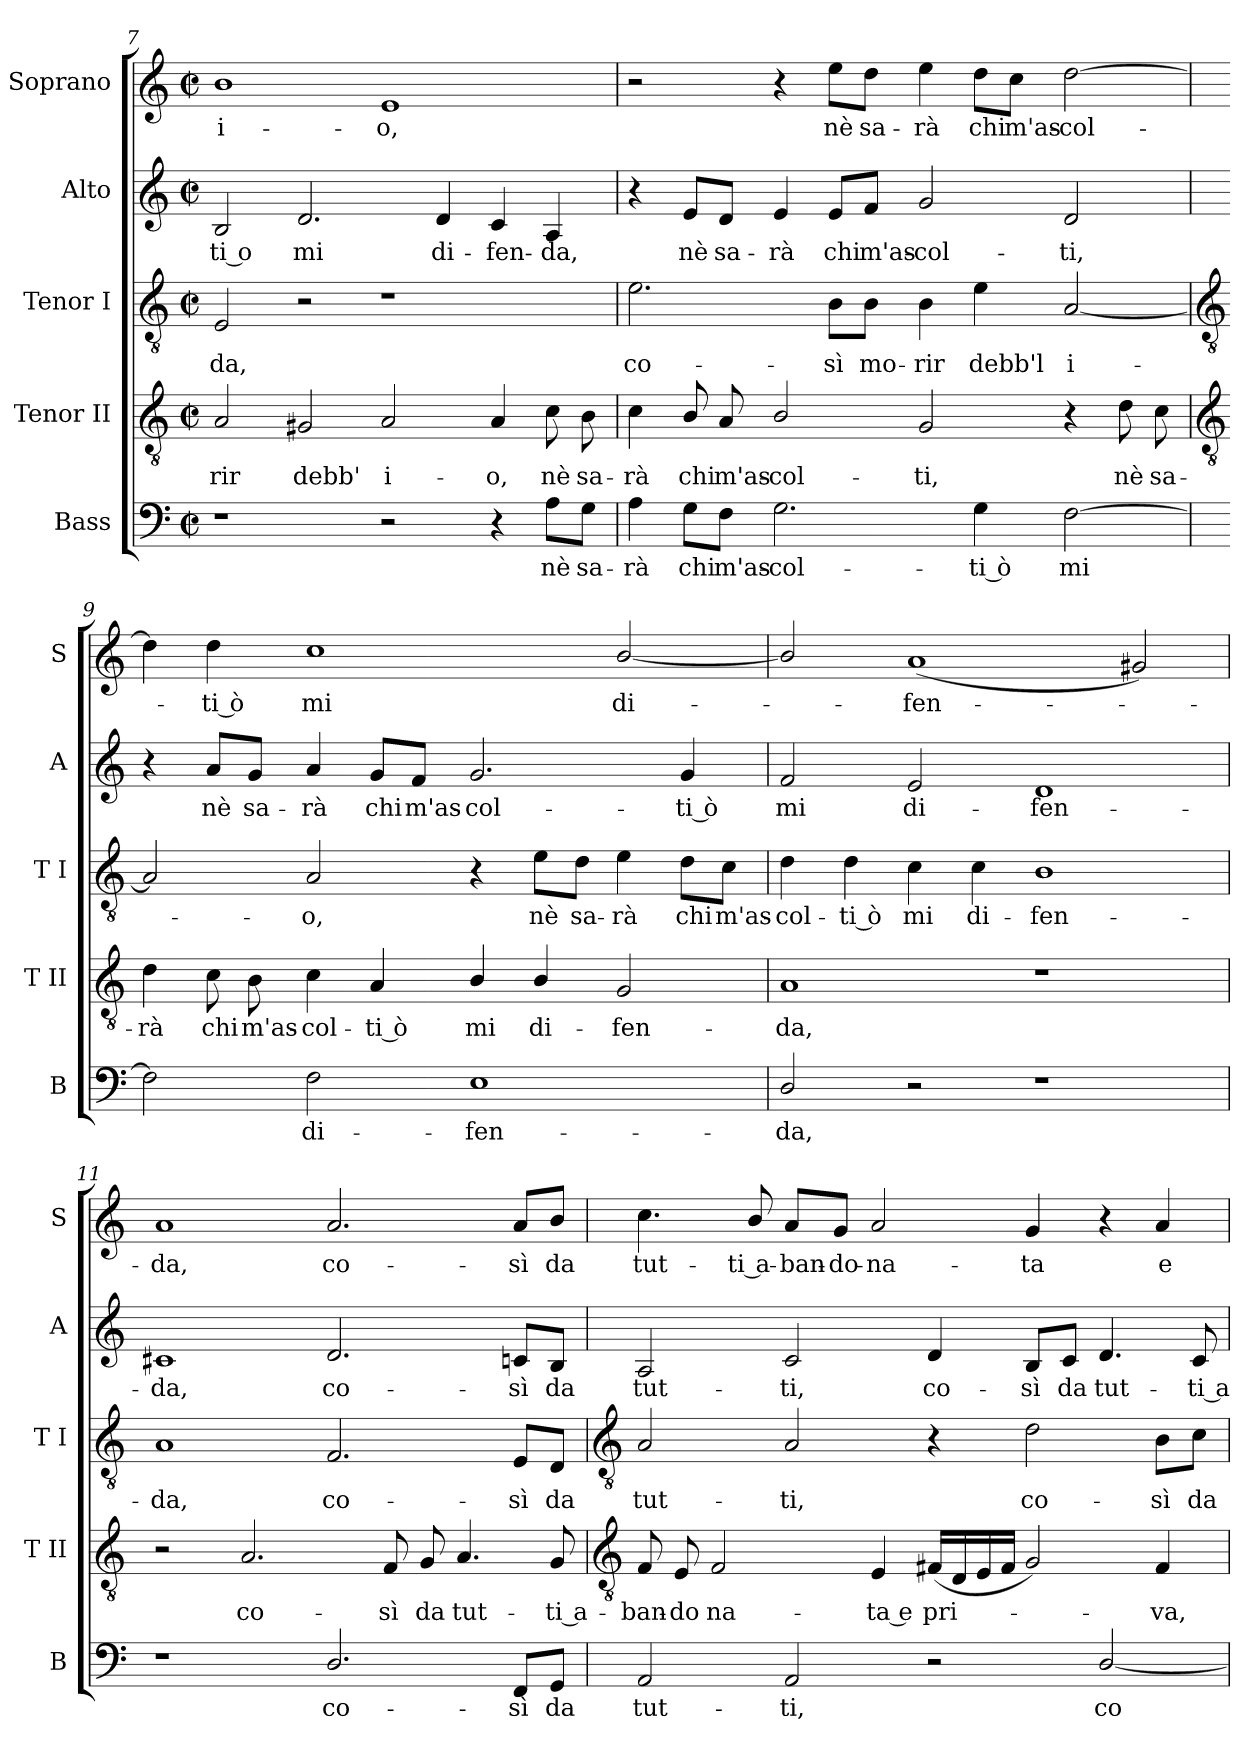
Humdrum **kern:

**kern	**text	**kern	**text	**kern	**text	**kern	**text	**kern	**text
*part5	*part5	*part4	*part4	*part3	*part3	*part2	*part2	*part1	*part1
*staff5	*staff5	*staff4	*staff4	*staff3	*staff3	*staff2	*staff2	*staff1	*staff1
*I"Bass	*	*I"Tenor II	*	*I"Tenor I	*	*I"Alto	*	*I"Soprano	*
*I'B	*	*I'T II	*	*I'T I	*	*I'A	*	*I'S	*
!!LO:LB:g=z
*clefF4	*	*clefGv2	*	*clefGv2	*	*clefG2	*	*clefG2	*
*k[]	*	*k[]	*	*k[]	*	*k[]	*	*k[]	*
*C:	*	*C:	*	*C:	*	*C:	*	*C:	*
*M4/2	*	*M4/2	*	*M4/2	*	*M4/2	*	*M4/2	*
*met(c|)	*	*met(c|)	*	*met(c|)	*	*met(c|)	*	*met(c|)	*
=7	=7	=7	=7	=7	=7	=7	=7	=7	=7
!	!	!	!LO:LY:b	!	!LO:LY:b	!	!LO:LY:b	!	!LO:LY:b
1r	.	2A	-rir	2E	da,	2B	-ti o	1b	i-
!	!	!	!LO:LY:b	!	!	!	!LO:LY:b	!	!
.	.	2G#X	debb'	2r	.	2.d	mi	.	.
!	!	!	!LO:LY:b	!	!	!	!	!	!LO:LY:b
2r	.	2A	i-	1r	.	.	.	1e	-o,
!	!	!	!	!	!	!	!LO:LY:b	!	!
.	.	.	.	.	.	4d	di-	.	.
!	!	!	!LO:LY:b	!	!	!	!LO:LY:b	!	!
4r	.	4A	-o,	.	.	4c	-fen-	.	.
!	!LO:LY:b	!	!LO:LY:b	!	!	!	!LO:LY:b	!	!
8A\L	nè	8c	nè	.	.	4A	-da,	.	.
!	!LO:LY:b	!	!LO:LY:b	!	!	!	!	!	!
8G\J	sa-	8B	sa-	.	.	.	.	.	.
=8	=8	=8	=8	=8	=8	=8	=8	=8	=8
!	!LO:LY:b	!	!LO:LY:b	!	!LO:LY:b	!	!	!	!
4A	-rà	4c	-rà	2.e	co-	4r	.	2r	.
!	!LO:LY:b	!	!LO:LY:b	!	!	!	!LO:LY:b	!	!
8G\L	chi	8B/	chi	.	.	8e/L	nè	.	.
!	!LO:LY:b	!	!LO:LY:b	!	!	!	!LO:LY:b	!	!
8F\J	m'as-	8A	m'as-	.	.	8d/J	sa-	.	.
!	!LO:LY:b	!	!LO:LY:b	!	!	!	!LO:LY:b	!	!
2.G	-col-	2B/	-col-	.	.	4e	-rà	4r	.
!	!	!	!	!	!LO:LY:b	!	!LO:LY:b	!	!LO:LY:b
.	.	.	.	8B\L	-sì	8e/L	chi	8ee\L	nè
!	!	!	!	!	!LO:LY:b	!	!LO:LY:b	!	!LO:LY:b
.	.	.	.	8B\J	mo-	8f/J	m'as-	8dd\J	sa-
!	!	!	!LO:LY:b	!	!LO:LY:b	!	!LO:LY:b	!	!LO:LY:b
.	.	2G	-ti,	4B	-rir	2g	-col-	4ee	-rà
!	!LO:LY:b	!	!	!	!LO:LY:b	!	!	!	!LO:LY:b
4G	-ti ò	.	.	4e	debb'l	.	.	8dd\L	chi
!	!	!	!	!	!	!	!	!	!LO:LY:b
.	.	.	.	.	.	.	.	8cc\J	m'as-
!	!LO:LY:b	!	!	!	!LO:LY:b	!	!LO:LY:b	!	!LO:LY:b
[2F	mi	4r	.	[2A	i-	2d	-ti,	[2dd	-col-
!	!	!	!LO:LY:b	!	!	!	!	!	!
.	.	8d	nè	.	.	.	.	.	.
!	!	!	!LO:LY:b	!	!	!	!	!	!
.	.	8c	sa-	.	.	.	.	.	.
!!LO:LB:g=z
=9	=9	=9	=9	=9	=9	=9	=9	=9	=9
*	*	*clefGv2	*	*clefGv2	*	*	*	*	*
!	!	!	!LO:LY:b	!	!	!	!	!	!
2F]	.	4d	-rà	2A]	.	4r	.	4dd]	.
!	!	!	!LO:LY:b	!	!	!	!LO:LY:b	!	!LO:LY:b
.	.	8c	chi	.	.	8a/L	nè	4dd	ti ò
!	!	!	!LO:LY:b	!	!	!	!LO:LY:b	!	!
.	.	8B	m'as-	.	.	8g/J	sa-	.	.
!	!LO:LY:b	!	!LO:LY:b	!	!LO:LY:b	!	!LO:LY:b	!	!LO:LY:b
2F	di-	4c	-col-	2A	o,	4a	-rà	1cc	mi
!	!	!	!LO:LY:b	!	!	!	!LO:LY:b	!	!
.	.	4A	-ti ò	.	.	8g/L	chi	.	.
!	!	!	!	!	!	!	!LO:LY:b	!	!
.	.	.	.	.	.	8f/J	m'as-	.	.
!	!LO:LY:b	!	!LO:LY:b	!	!	!	!LO:LY:b	!	!
1E	-fen-	4B/	mi	4r	.	2.g	-col-	.	.
!	!	!	!LO:LY:b	!	!LO:LY:b	!	!	!	!
.	.	4B/	di-	8e\L	nè	.	.	.	.
!	!	!	!	!	!LO:LY:b	!	!	!	!
.	.	.	.	8d\J	sa-	.	.	.	.
!	!	!	!LO:LY:b	!	!LO:LY:b	!	!	!	!LO:LY:b
.	.	2G	-fen-	4e	-rà	.	.	[2b/	di-
!	!	!	!	!	!LO:LY:b	!	!LO:LY:b	!	!
.	.	.	.	8d\L	chi	4g	-ti ò	.	.
!	!	!	!	!	!LO:LY:b	!	!	!	!
.	.	.	.	8c\J	m'as-	.	.	.	.
=10	=10	=10	=10	=10	=10	=10	=10	=10	=10
!	!LO:LY:b	!	!LO:LY:b	!	!LO:LY:b	!	!LO:LY:b	!	!
2D/	-da,	1A	-da,	4d	-col-	2f	mi	2b/]	.
!	!	!	!	!	!LO:LY:b	!	!	!	!
.	.	.	.	4d	-ti ò	.	.	.	.
!	!	!	!	!	!LO:LY:b	!	!LO:LY:b	!	!LO:LY:b
2r	.	.	.	4c	mi	2e	di-	(<1a	fen-
!	!	!	!	!	!LO:LY:b	!	!	!	!
.	.	.	.	4c	di-	.	.	.	.
!	!	!	!	!	!LO:LY:b	!	!LO:LY:b	!	!
1r	.	1r	.	1B	-fen-	1d	-fen-	.	.
.	.	.	.	.	.	.	.	2g#X)	.
=11	=11	=11	=11	=11	=11	=11	=11	=11	=11
!	!	!	!	!	!LO:LY:b	!	!LO:LY:b	!	!LO:LY:b
1r	.	2r	.	1A	-da,	1c#X	-da,	1a	da,
!	!	!	!LO:LY:b	!	!	!	!	!	!
.	.	2.A	co-	.	.	.	.	.	.
!	!LO:LY:b	!	!	!	!LO:LY:b	!	!LO:LY:b	!	!LO:LY:b
2.D/	co-	.	.	2.F	co-	2.d	co-	2.a	co-
!	!	!	!LO:LY:b	!	!	!	!	!	!
.	.	8F	-sì	.	.	.	.	.	.
!	!	!	!LO:LY:b	!	!	!	!	!	!
.	.	8G	da	.	.	.	.	.	.
!	!	!	!LO:LY:b	!	!	!	!	!	!
.	.	4.A	tut-	.	.	.	.	.	.
!	!LO:LY:b	!	!	!	!LO:LY:b	!	!LO:LY:b	!	!LO:LY:b
8FF/L	-sì	.	.	8E/L	-sì	8c/L	-sì	8a/L	-sì
!	!LO:LY:b	!	!LO:LY:b	!	!LO:LY:b	!	!LO:LY:b	!	!LO:LY:b
8GG/J	da	8G	-ti a-	8D/J	da	8B/J	da	8b/J	da
!!LO:LB:g=z
=12	=12	=12	=12	=12	=12	=12	=12	=12	=12
*	*	*clefGv2	*	*clefGv2	*	*	*	*	*
!	!LO:LY:b	!	!LO:LY:b	!	!LO:LY:b	!	!LO:LY:b	!	!LO:LY:b
2AA	tut-	8F	-ban-	2A	tut-	2A	tut-	4.cc	tut-
!	!	!	!LO:LY:b	!	!	!	!	!	!
.	.	8E	-do	.	.	.	.	.	.
!	!	!	!LO:LY:b	!	!	!	!	!	!
.	.	2F	na-	.	.	.	.	.	.
!	!	!	!	!	!	!	!	!	!LO:LY:b
.	.	.	.	.	.	.	.	8b/	-ti a-
!	!LO:LY:b	!	!	!	!LO:LY:b	!	!LO:LY:b	!	!LO:LY:b
2AA	-ti,	.	.	2A	-ti,	2c	-ti,	8a/L	-ban-
!	!	!	!	!	!	!	!	!	!LO:LY:b
.	.	.	.	.	.	.	.	8g/J	-do-
!	!	!	!LO:LY:b	!	!	!	!	!	!LO:LY:b
.	.	4E	-ta e	.	.	.	.	2a	-na-
!	!	!	!LO:LY:b	!	!	!	!LO:LY:b	!	!
2r	.	(<16F#XLL	pri-	4r	.	4d	co-	.	.
.	.	16D	.	.	.	.	.	.	.
.	.	16E	.	.	.	.	.	.	.
.	.	16F#JJ	.	.	.	.	.	.	.
!	!	!	!	!	!LO:LY:b	!	!LO:LY:b	!	!LO:LY:b
.	.	2G)	.	2d	co-	8B/L	-sì	4g	-ta
!	!	!	!	!	!	!	!LO:LY:b	!	!
.	.	.	.	.	.	8c/J	da	.	.
!	!LO:LY:b	!	!	!	!	!	!LO:LY:b	!	!
[2D/	co-	.	.	.	.	4.d	tut-	4r	.
!	!	!	!LO:LY:b	!	!LO:LY:b	!	!	!	!LO:LY:b
.	.	4F#	va,	8B\L	-sì	.	.	4a	e
!	!	!	!	!	!LO:LY:b	!	!LO:LY:b	!	!
.	.	.	.	8c\J	da	8c	-ti a-	.	.
=	=	=	=	=	=	=	=	=	=
*-	*-	*-	*-	*-	*-	*-	*-	*-	*-
